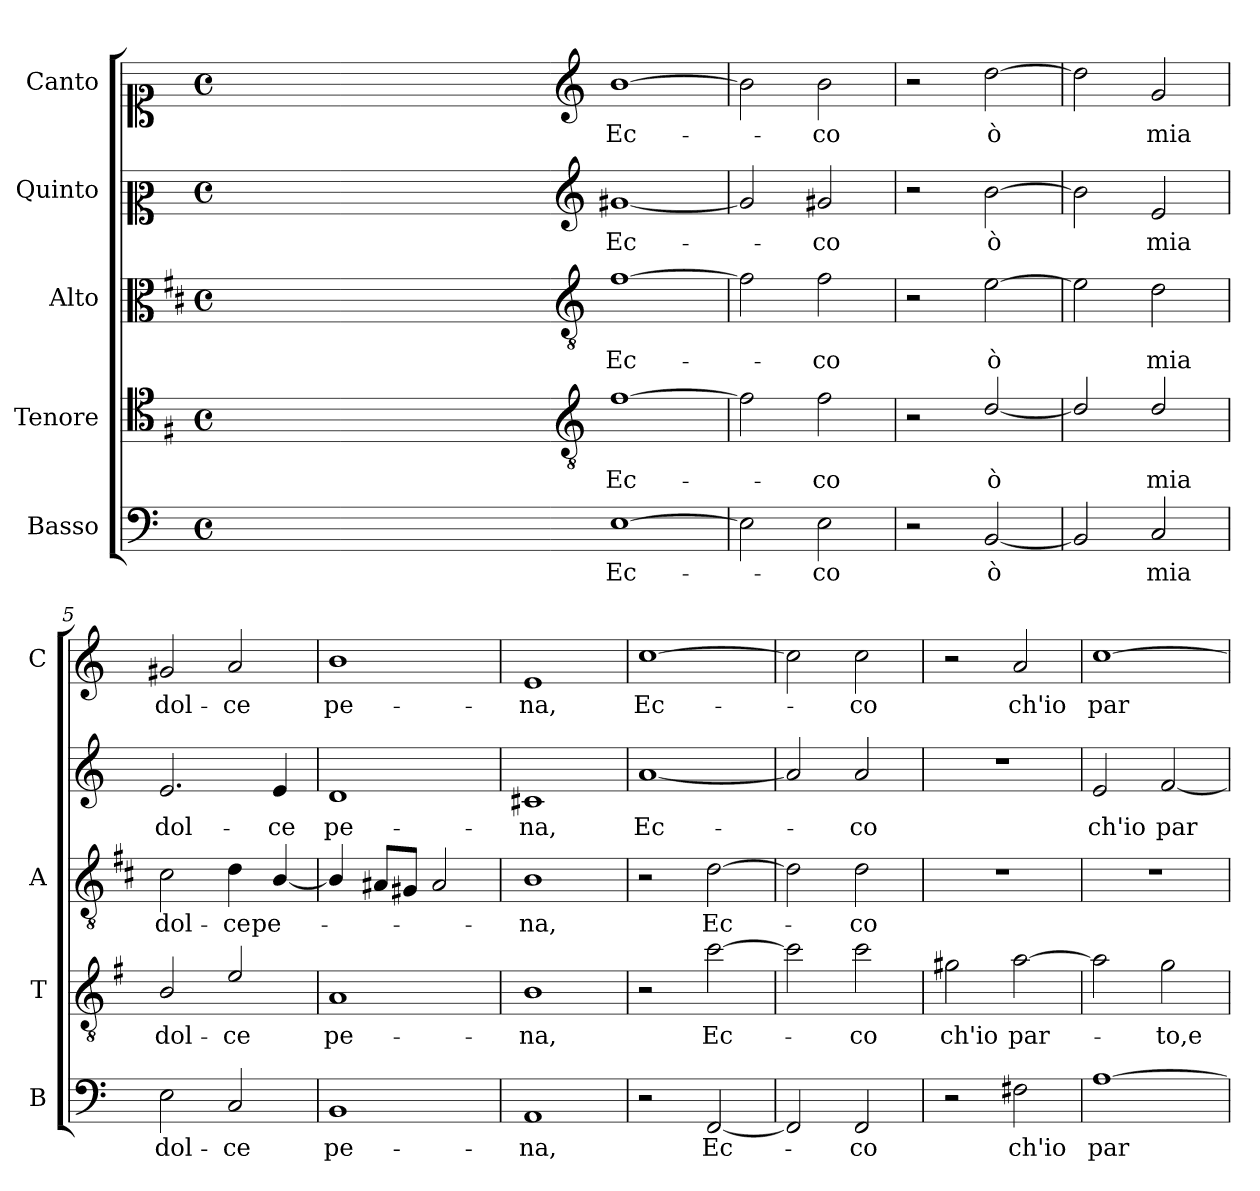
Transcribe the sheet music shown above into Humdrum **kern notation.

**kern	**text	**kern	**text	**kern	**text	**kern	**text	**kern	**text
*part5	*part5	*part4	*part4	*part3	*part3	*part2	*part2	*part1	*part1
*staff5	*staff5	*staff4	*staff4	*staff3	*staff3	*staff2	*staff2	*staff1	*staff1
*I"Basso	*	*I"Tenore	*	*I"Alto	*	*I"Quinto	*	*I"Canto	*
*I'B	*	*I'T	*	*I'A	*	*	*	*I'C	*
*clefF4	*	*clefC4	*	*clefC3	*	*clefC2	*	*clefC1	*
*	*	*ITrd4c7	*	*ITrd1c2	*	*	*	*	*
*k[]	*	*k[]	*	*k[]	*	*k[]	*	*k[]	*
*C:	*	*C:	*	*C:	*	*C:	*	*C:	*
*M4/4	*	*M4/4	*	*M4/4	*	*M4/4	*	*M4/4	*
*met(c)	*	*met(c)	*	*met(c)	*	*met(c)	*	*met(c)	*
=	=	=	=	=	=	=	=	=	=
1ryy	.	1ryy	.	1ryy	.	1ryy	.	1ryy	.
=1X-	=1X-	=1X-	=1X-	=1X-	=1X-	=1X-	=1X-	=1X-	=1X-
4ryy	.	4ryy	.	4ryy	.	4ryy	.	4ryy	.
4ryy	.	4ryy	.	4ryy	.	4ryy	.	4ryy	.
4ryy	.	4ryy	.	4ryy	.	4ryy	.	4ryy	.
4ryy	.	4ryy	.	4ryy	.	4ryy	.	4ryy	.
=1-	=1-	=1-	=1-	=1-	=1-	=1-	=1-	=1-	=1-
*	*	*clefGv2	*	*clefGv2	*	*clefG2	*	*clefG2	*
!	!LO:LY:b	!	!LO:LY:b	!	!LO:LY:b	!	!LO:LY:b	!	!LO:LY:b
[1E	Ec-	[1B	Ec-	[1e	Ec-	[1g#X	Ec-	[1b	Ec-
=2	=2	=2	=2	=2	=2	=2	=2	=2	=2
2E\]	.	2B\]	.	2e\]	.	2g#/]	.	2b\]	.
!	!LO:LY:b	!	!LO:LY:b	!	!LO:LY:b	!	!LO:LY:b	!	!LO:LY:b
2E\	-co	2B\	-co	2e\	-co	2g#X/	-co	2b\	-co
=3	=3	=3	=3	=3	=3	=3	=3	=3	=3
2r	.	2r	.	2r	.	2r	.	2r	.
!	!LO:LY:b	!	!LO:LY:b	!	!LO:LY:b	!	!LO:LY:b	!	!LO:LY:b
[2BB/	ò	[2G/	ò	[2d\	ò	[2b\	ò	[2dd\	ò
=4	=4	=4	=4	=4	=4	=4	=4	=4	=4
2BB/]	.	2G/]	.	2d\]	.	2b\]	.	2dd\]	.
!	!LO:LY:b	!	!LO:LY:b	!	!LO:LY:b	!	!LO:LY:b	!	!LO:LY:b
2C/	mia	2G/	mia	2c\	mia	2e/	mia	2g/	mia
=5	=5	=5	=5	=5	=5	=5	=5	=5	=5
!	!LO:LY:b	!	!LO:LY:b	!	!LO:LY:b	!	!LO:LY:b	!	!LO:LY:b
2E\	dol-	2E/	dol-	2B\	dol-	2.e/	dol-	2g#X/	dol-
!	!LO:LY:b	!	!LO:LY:b	!	!LO:LY:b	!	!	!	!LO:LY:b
2C/	-ce	2A/	-ce	4c\	-ce	.	.	2a/	-ce
!	!	!	!	!	!LO:LY:b	!	!LO:LY:b	!	!
.	.	.	.	[4A/	pe-	4e/	-ce	.	.
=6	=6	=6	=6	=6	=6	=6	=6	=6	=6
!	!LO:LY:b	!	!LO:LY:b	!	!	!	!LO:LY:b	!	!LO:LY:b
1BB	pe-	1D	pe-	4A/]	.	1d	pe-	1b	pe-
.	.	.	.	8G#X/L	.	.	.	.	.
.	.	.	.	8F#X/J	.	.	.	.	.
.	.	.	.	2G#/	.	.	.	.	.
=7	=7	=7	=7	=7	=7	=7	=7	=7	=7
!	!LO:LY:b	!	!LO:LY:b	!	!LO:LY:b	!	!LO:LY:b	!	!LO:LY:b
1AA	-na,	1E	-na,	1A	-na,	1c#X	-na,	1e	-na,
!!LO:LB:g=z
=8	=8	=8	=8	=8	=8	=8	=8	=8	=8
!	!	!	!	!	!	!	!LO:LY:b	!	!LO:LY:b
2r	.	2r	.	2r	.	[1a	Ec-	[1cc	Ec-
!	!LO:LY:b	!	!LO:LY:b	!	!LO:LY:b	!	!	!	!
[2FF/	Ec-	[2f\	Ec-	[2c\	Ec-	.	.	.	.
=9	=9	=9	=9	=9	=9	=9	=9	=9	=9
2FF/]	.	2f\]	.	2c\]	.	2a/]	.	2cc\]	.
!	!LO:LY:b	!	!LO:LY:b	!	!LO:LY:b	!	!LO:LY:b	!	!LO:LY:b
2FF/	-co	2f\	-co	2c\	-co	2a/	-co	2cc\	-co
=10	=10	=10	=10	=10	=10	=10	=10	=10	=10
!	!	!	!LO:LY:b	!	!	!	!	!	!
2r	.	2c#X\	ch'io	1r	.	1r	.	2r	.
!	!LO:LY:b	!	!LO:LY:b	!	!	!	!	!	!LO:LY:b
2F#X\	ch'io	[2d\	par-	.	.	.	.	2a/	ch'io
=11	=11	=11	=11	=11	=11	=11	=11	=11	=11
!	!LO:LY:b	!	!	!	!	!	!LO:LY:b	!	!LO:LY:b
[1A	par-	2d\]	.	1r	.	2e/	ch'io	[1cc	par-
!	!	!	!LO:LY:b	!	!	!	!LO:LY:b	!	!
.	.	2c\	-to,e	.	.	[2f/	par-	.	.
=	=	=	=	=	=	=	=	=	=
*-	*-	*-	*-	*-	*-	*-	*-	*-	*-
